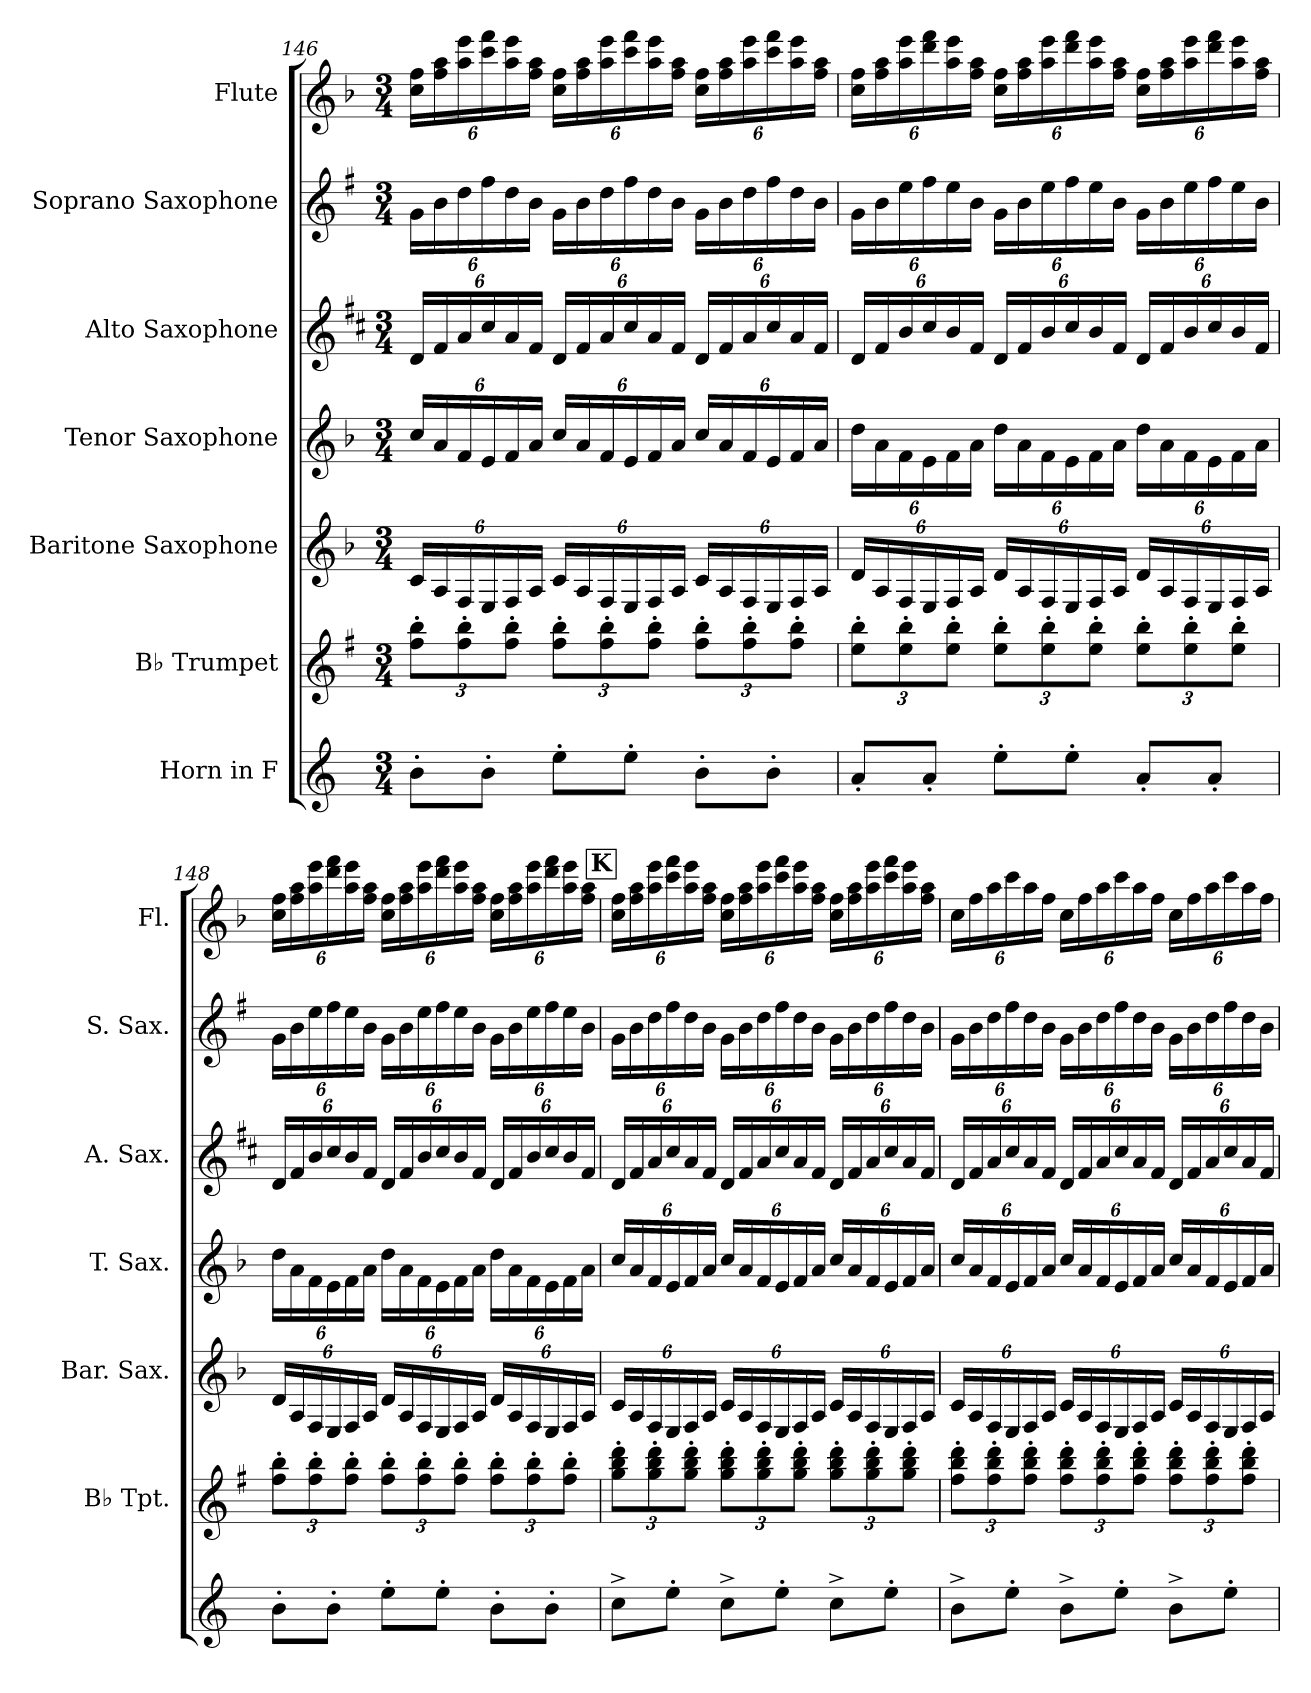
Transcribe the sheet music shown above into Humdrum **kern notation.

**kern	**kern	**kern	**kern	**kern	**kern	**kern
*part7	*part6	*part5	*part4	*part3	*part2	*part1
*staff7	*staff6	*staff5	*staff4	*staff3	*staff2	*staff1
*I"Horn in F	*I"B♭ Trumpet	*I"Baritone Saxophone	*I"Tenor Saxophone	*I"Alto Saxophone	*I"Soprano Saxophone	*I"Flute
*	*I'B♭ Tpt.	*I'Bar. Sax.	*I'T. Sax.	*I'A. Sax.	*I'S. Sax.	*I'Fl.
!!LO:PB:g=z
*clefG2	*clefG2	*clefG2	*clefG2	*clefG2	*clefG2	*clefG2
*ITrd4c7	*ITrd1c2	*ITrd12c21	*ITrd8c14	*ITrd5c9	*ITrd1c2	*
*k[b-]	*k[b-]	*k[b-]	*k[b-]	*k[b-]	*k[b-]	*k[b-]
*M3/4	*M3/4	*M3/4	*M3/4	*M3/4	*M3/4	*M3/4
*	*Xbrackettup	*Xbrackettup	*Xbrackettup	*Xbrackettup	*Xbrackettup	*Xbrackettup
=146	=146	=146	=146	=146	=146	=146
8e'\L	12ee\' 12aa\'L	24C/LL	24c/LL	24F/LL	24f\LL	24cc\ 24ff\LL
.	.	24AA/	24A/	24A/	24a\	24ff\ 24aa\
.	12ee\' 12aa\'	24FF/	24F/	24c/	24cc\	24aa\ 24eee\
8e'\J	.	24EE/	24E/	24e/	24ee\	24ccc\ 24fff\
.	12ee\' 12aa\'J	24FF/	24F/	24c/	24cc\	24aa\ 24eee\
.	.	24AA/JJ	24A/JJ	24A/JJ	24a\JJ	24ff\ 24aa\JJ
8a'\L	12ee\' 12aa\'L	24C/LL	24c/LL	24F/LL	24f\LL	24cc\ 24ff\LL
.	.	24AA/	24A/	24A/	24a\	24ff\ 24aa\
.	12ee\' 12aa\'	24FF/	24F/	24c/	24cc\	24aa\ 24eee\
8a'\J	.	24EE/	24E/	24e/	24ee\	24ccc\ 24fff\
.	12ee\' 12aa\'J	24FF/	24F/	24c/	24cc\	24aa\ 24eee\
.	.	24AA/JJ	24A/JJ	24A/JJ	24a\JJ	24ff\ 24aa\JJ
8e'\L	12ee\' 12aa\'L	24C/LL	24c/LL	24F/LL	24f\LL	24cc\ 24ff\LL
.	.	24AA/	24A/	24A/	24a\	24ff\ 24aa\
.	12ee\' 12aa\'	24FF/	24F/	24c/	24cc\	24aa\ 24eee\
8e'\J	.	24EE/	24E/	24e/	24ee\	24ccc\ 24fff\
.	12ee\' 12aa\'J	24FF/	24F/	24c/	24cc\	24aa\ 24eee\
.	.	24AA/JJ	24A/JJ	24A/JJ	24a\JJ	24ff\ 24aa\JJ
=147	=147	=147	=147	=147	=147	=147
8d'/L	12dd\' 12aa\'L	24D/LL	24d\LL	24F/LL	24f\LL	24cc\ 24ff\LL
.	.	24AA/	24A\	24A/	24a\	24ff\ 24aa\
.	12dd\' 12aa\'	24FF/	24F\	24d/	24dd\	24aa\ 24eee\
8d'/J	.	24EE/	24E\	24e/	24ee\	24ddd\ 24fff\
.	12dd\' 12aa\'J	24FF/	24F\	24d/	24dd\	24aa\ 24eee\
.	.	24AA/JJ	24A\JJ	24A/JJ	24a\JJ	24ff\ 24aa\JJ
8a'\L	12dd\' 12aa\'L	24D/LL	24d\LL	24F/LL	24f\LL	24cc\ 24ff\LL
.	.	24AA/	24A\	24A/	24a\	24ff\ 24aa\
.	12dd\' 12aa\'	24FF/	24F\	24d/	24dd\	24aa\ 24eee\
8a'\J	.	24EE/	24E\	24e/	24ee\	24ddd\ 24fff\
.	12dd\' 12aa\'J	24FF/	24F\	24d/	24dd\	24aa\ 24eee\
.	.	24AA/JJ	24A\JJ	24A/JJ	24a\JJ	24ff\ 24aa\JJ
8d'/L	12dd\' 12aa\'L	24D/LL	24d\LL	24F/LL	24f\LL	24cc\ 24ff\LL
.	.	24AA/	24A\	24A/	24a\	24ff\ 24aa\
.	12dd\' 12aa\'	24FF/	24F\	24d/	24dd\	24aa\ 24eee\
8d'/J	.	24EE/	24E\	24e/	24ee\	24ddd\ 24fff\
.	12dd\' 12aa\'J	24FF/	24F\	24d/	24dd\	24aa\ 24eee\
.	.	24AA/JJ	24A\JJ	24A/JJ	24a\JJ	24ff\ 24aa\JJ
!!LO:PB:g=z
=148	=148	=148	=148	=148	=148	=148
8e'\L	12ee\' 12aa\'L	24D/LL	24d\LL	24F/LL	24f\LL	24cc\ 24ff\LL
.	.	24AA/	24A\	24A/	24a\	24ff\ 24aa\
.	12ee\' 12aa\'	24FF/	24F\	24d/	24dd\	24aa\ 24eee\
8e'\J	.	24EE/	24E\	24e/	24ee\	24ddd\ 24fff\
.	12ee\' 12aa\'J	24FF/	24F\	24d/	24dd\	24aa\ 24eee\
.	.	24AA/JJ	24A\JJ	24A/JJ	24a\JJ	24ff\ 24aa\JJ
8a'\L	12ee\' 12aa\'L	24D/LL	24d\LL	24F/LL	24f\LL	24cc\ 24ff\LL
.	.	24AA/	24A\	24A/	24a\	24ff\ 24aa\
.	12ee\' 12aa\'	24FF/	24F\	24d/	24dd\	24aa\ 24eee\
8a'\J	.	24EE/	24E\	24e/	24ee\	24ddd\ 24fff\
.	12ee\' 12aa\'J	24FF/	24F\	24d/	24dd\	24aa\ 24eee\
.	.	24AA/JJ	24A\JJ	24A/JJ	24a\JJ	24ff\ 24aa\JJ
8e'\L	12ee\' 12aa\'L	24D/LL	24d\LL	24F/LL	24f\LL	24cc\ 24ff\LL
.	.	24AA/	24A\	24A/	24a\	24ff\ 24aa\
.	12ee\' 12aa\'	24FF/	24F\	24d/	24dd\	24aa\ 24eee\
8e'\J	.	24EE/	24E\	24e/	24ee\	24ddd\ 24fff\
.	12ee\' 12aa\'J	24FF/	24F\	24d/	24dd\	24aa\ 24eee\
.	.	24AA/JJ	24A\JJ	24A/JJ	24a\JJ	24ff\ 24aa\JJ
!!LO:REH:place=s1:a:B:fs=14:t=K
=149	=149	=149	=149	=149	=149	=149
8f^\L	12ff\' 12aa\' 12ccc\'L	24C/LL	24c/LL	24F/LL	24f\LL	24cc\ 24ff\LL
.	.	24AA/	24A/	24A/	24a\	24ff\ 24aa\
.	12ff\' 12aa\' 12ccc\'	24FF/	24F/	24c/	24cc\	24aa\ 24eee\
8a'\J	.	24EE/	24E/	24e/	24ee\	24ccc\ 24fff\
.	12ff\' 12aa\' 12ccc\'J	24FF/	24F/	24c/	24cc\	24aa\ 24eee\
.	.	24AA/JJ	24A/JJ	24A/JJ	24a\JJ	24ff\ 24aa\JJ
8f^\L	12ff\' 12aa\' 12ccc\'L	24C/LL	24c/LL	24F/LL	24f\LL	24cc\ 24ff\LL
.	.	24AA/	24A/	24A/	24a\	24ff\ 24aa\
.	12ff\' 12aa\' 12ccc\'	24FF/	24F/	24c/	24cc\	24aa\ 24eee\
8a'\J	.	24EE/	24E/	24e/	24ee\	24ccc\ 24fff\
.	12ff\' 12aa\' 12ccc\'J	24FF/	24F/	24c/	24cc\	24aa\ 24eee\
.	.	24AA/JJ	24A/JJ	24A/JJ	24a\JJ	24ff\ 24aa\JJ
8f^\L	12ff\' 12aa\' 12ccc\'L	24C/LL	24c/LL	24F/LL	24f\LL	24cc\ 24ff\LL
.	.	24AA/	24A/	24A/	24a\	24ff\ 24aa\
.	12ff\' 12aa\' 12ccc\'	24FF/	24F/	24c/	24cc\	24aa\ 24eee\
8a'\J	.	24EE/	24E/	24e/	24ee\	24ccc\ 24fff\
.	12ff\' 12aa\' 12ccc\'J	24FF/	24F/	24c/	24cc\	24aa\ 24eee\
.	.	24AA/JJ	24A/JJ	24A/JJ	24a\JJ	24ff\ 24aa\JJ
!!LO:PB:g=z
=150	=150	=150	=150	=150	=150	=150
8e^\L	12ee\' 12aa\' 12ccc\'L	24C/LL	24c/LL	24F/LL	24f\LL	24cc\LL
.	.	24AA/	24A/	24A/	24a\	24ff\
.	12ee\' 12aa\' 12ccc\'	24FF/	24F/	24c/	24cc\	24aa\
8a'\J	.	24EE/	24E/	24e/	24ee\	24ccc\
.	12ee\' 12aa\' 12ccc\'J	24FF/	24F/	24c/	24cc\	24aa\
.	.	24AA/JJ	24A/JJ	24A/JJ	24a\JJ	24ff\JJ
8e^\L	12ee\' 12aa\' 12ccc\'L	24C/LL	24c/LL	24F/LL	24f\LL	24cc\LL
.	.	24AA/	24A/	24A/	24a\	24ff\
.	12ee\' 12aa\' 12ccc\'	24FF/	24F/	24c/	24cc\	24aa\
8a'\J	.	24EE/	24E/	24e/	24ee\	24ccc\
.	12ee\' 12aa\' 12ccc\'J	24FF/	24F/	24c/	24cc\	24aa\
.	.	24AA/JJ	24A/JJ	24A/JJ	24a\JJ	24ff\JJ
8e^\L	12ee\' 12aa\' 12ccc\'L	24C/LL	24c/LL	24F/LL	24f\LL	24cc\LL
.	.	24AA/	24A/	24A/	24a\	24ff\
.	12ee\' 12aa\' 12ccc\'	24FF/	24F/	24c/	24cc\	24aa\
8a'\J	.	24EE/	24E/	24e/	24ee\	24ccc\
.	12ee\' 12aa\' 12ccc\'J	24FF/	24F/	24c/	24cc\	24aa\
.	.	24AA/JJ	24A/JJ	24A/JJ	24a\JJ	24ff\JJ
=	=	=	=	=	=	=
*-	*-	*-	*-	*-	*-	*-
